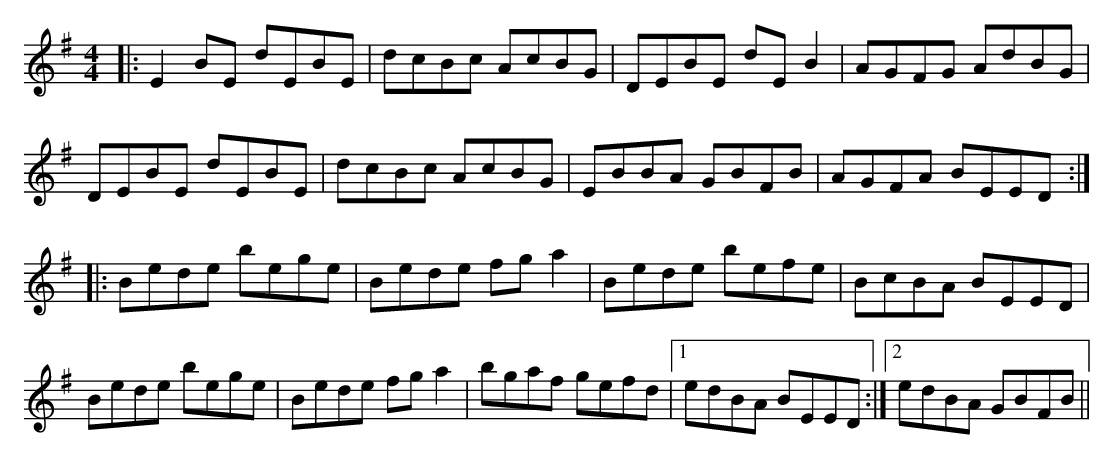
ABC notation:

X:1
M:4/4
K:Emin
|:E2BE dEBE|dcBc AcBG| DEBE dEB2| AGFG AdBG|
DEBE dEBE|dcBc AcBG| EBBA GBFB| AGFA BEED:|
|:Bede bege|Bede fga2|Bede befe| BcBA BEED|
Bede bege|Bede fga2| bgaf gefd |1 edBA BEED:|2 edBA GBFB||
